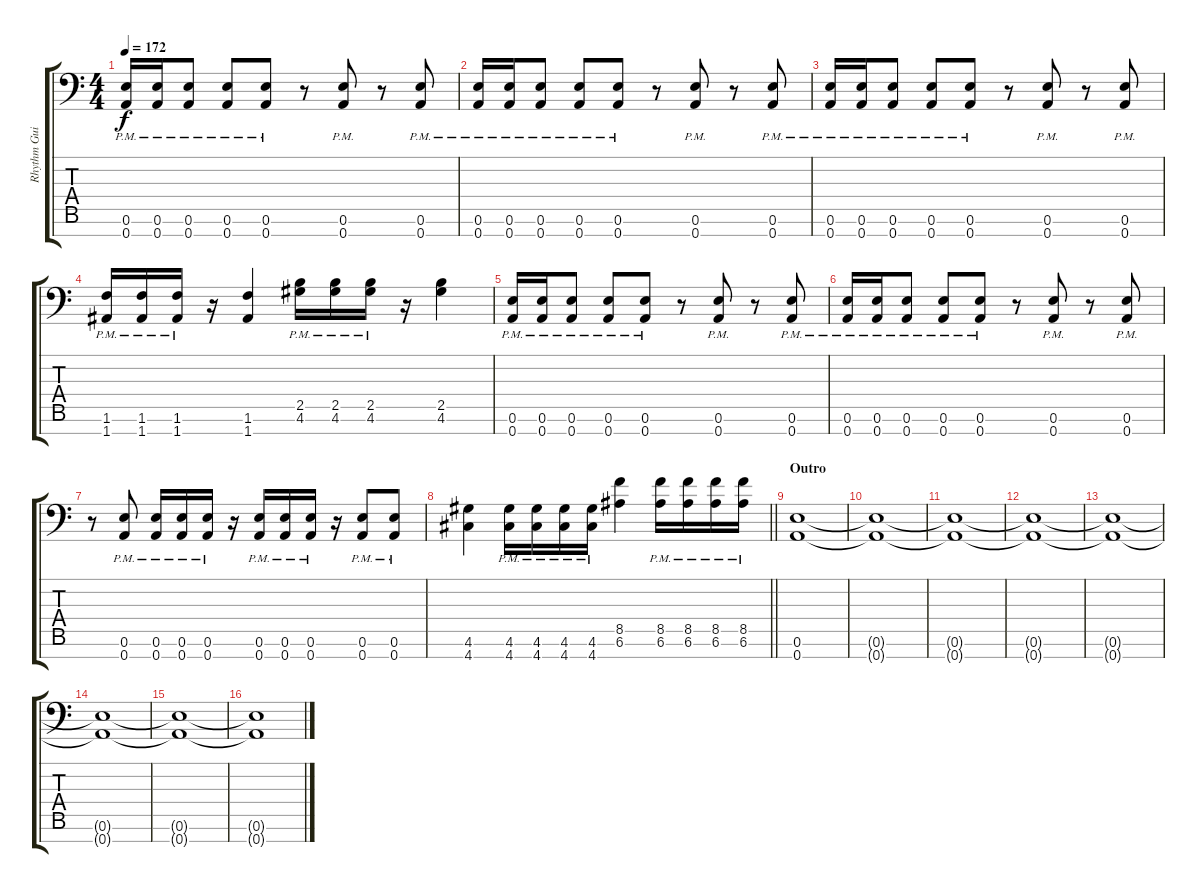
\track ("Rhythm Guitar 2" "Rhythm Gui") {instrument overdrivenguitar}
\staff {score tabs}
\tuning (E4 B3 G3 D3 A2 E2 A1) {hide}
\ts (4 4)
\tempo 172
\clef f4
\ks c
(0.6{pm} 0.7{pm}).16{dy f} (0.6{pm} 0.7{pm}).16 (0.6{pm} 0.7{pm}).8 (0.6{pm} 0.7{pm}).8 (0.6{pm} 0.7{pm}).8 r.8 (0.6{pm} 0.7{pm}).8 r.8 (0.6{pm} 0.7{pm}).8 |
(0.6{pm} 0.7{pm}).16 (0.6{pm} 0.7{pm}).16 (0.6{pm} 0.7{pm}).8 (0.6{pm} 0.7{pm}).8 (0.6{pm} 0.7{pm}).8 r.8 (0.6{pm} 0.7{pm}).8 r.8 (0.6{pm} 0.7{pm}).8 |
(0.6{pm} 0.7{pm}).16 (0.6{pm} 0.7{pm}).16 (0.6{pm} 0.7{pm}).8 (0.6{pm} 0.7{pm}).8 (0.6{pm} 0.7{pm}).8 r.8 (0.6{pm} 0.7{pm}).8 r.8 (0.6{pm} 0.7{pm}).8 |
(1.6{pm} 1.7{pm}).16 (1.6{pm} 1.7{pm}).16 (1.6{pm} 1.7{pm}).16 r.16 (1.6 1.7).4 (2.5{pm} 4.6{pm}).16 (2.5{pm} 4.6{pm}).16 (2.5{pm} 4.6{pm}).16 r.16 (2.5 4.6).4 |
(0.6{pm} 0.7{pm}).16 (0.6{pm} 0.7{pm}).16 (0.6{pm} 0.7{pm}).8 (0.6{pm} 0.7{pm}).8 (0.6{pm} 0.7{pm}).8 r.8 (0.6{pm} 0.7{pm}).8 r.8 (0.6{pm} 0.7{pm}).8 |
(0.6{pm} 0.7{pm}).16 (0.6{pm} 0.7{pm}).16 (0.6{pm} 0.7{pm}).8 (0.6{pm} 0.7{pm}).8 (0.6{pm} 0.7{pm}).8 r.8 (0.6{pm} 0.7{pm}).8 r.8 (0.6{pm} 0.7{pm}).8 |
r.8 (0.6{pm} 0.7{pm}).8 (0.6{pm} 0.7{pm}).16 (0.6{pm} 0.7{pm}).16 (0.6{pm} 0.7{pm}).16 r.16 (0.6{pm} 0.7{pm}).16 (0.6{pm} 0.7).16 (0.6{pm} 0.7{pm}).16 r.16 (0.6{pm} 0.7{pm}).8 (0.6{pm} 0.7{pm}).8 |
\barLineRight lightlight
(4.6 4.7).4 (4.6{pm} 4.7{pm}).16 (4.6{pm} 4.7{pm}).16 (4.6{pm} 4.7{pm}).16 (4.6{pm} 4.7{pm}).16 (8.5 6.6).4 (8.5{pm} 6.6{pm}).16 (8.5{pm} 6.6{pm}).16 (8.5{pm} 6.6{pm}).16 (8.5{pm} 6.6{pm}).16 |
\section ("" "Outro")
(0.6 0.7).1 |
(0.6{t} 0.7{t}).1 |
(0.6{t} 0.7{t}).1 |
(0.6{t} 0.7{t}).1 |
(0.6{t} 0.7{t}).1 |
(0.6{t} 0.7{t}).1 |
(0.6{t} 0.7{t}).1 |
(0.6{t} 0.7{t}).1
